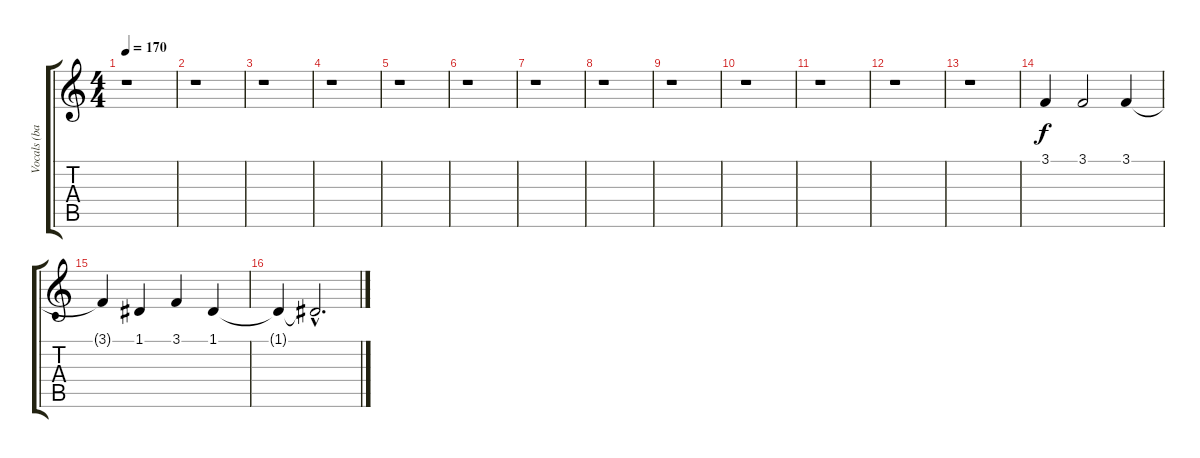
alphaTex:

\track ("Vocals (back-up)" "Vocals (ba") {instrument stringensemble1}
\staff {score tabs}
\tuning (D4 A3 F3 C3 G2 C2) {hide}
\ts (4 4)
\tempo 170
\clef g2
\ks c
r.1{dy f} |
r.1 |
r.1 |
r.1 |
r.1 |
r.1 |
r.1 |
r.1 |
r.1 |
r.1 |
r.1 |
r.1 |
r.1 |
3.1.4 3.1.2 3.1.4 |
3.1{t}.4 1.1.4 3.1.4 1.1.4 |
1.1{t}.4 1.1{hac t}.2{d}
